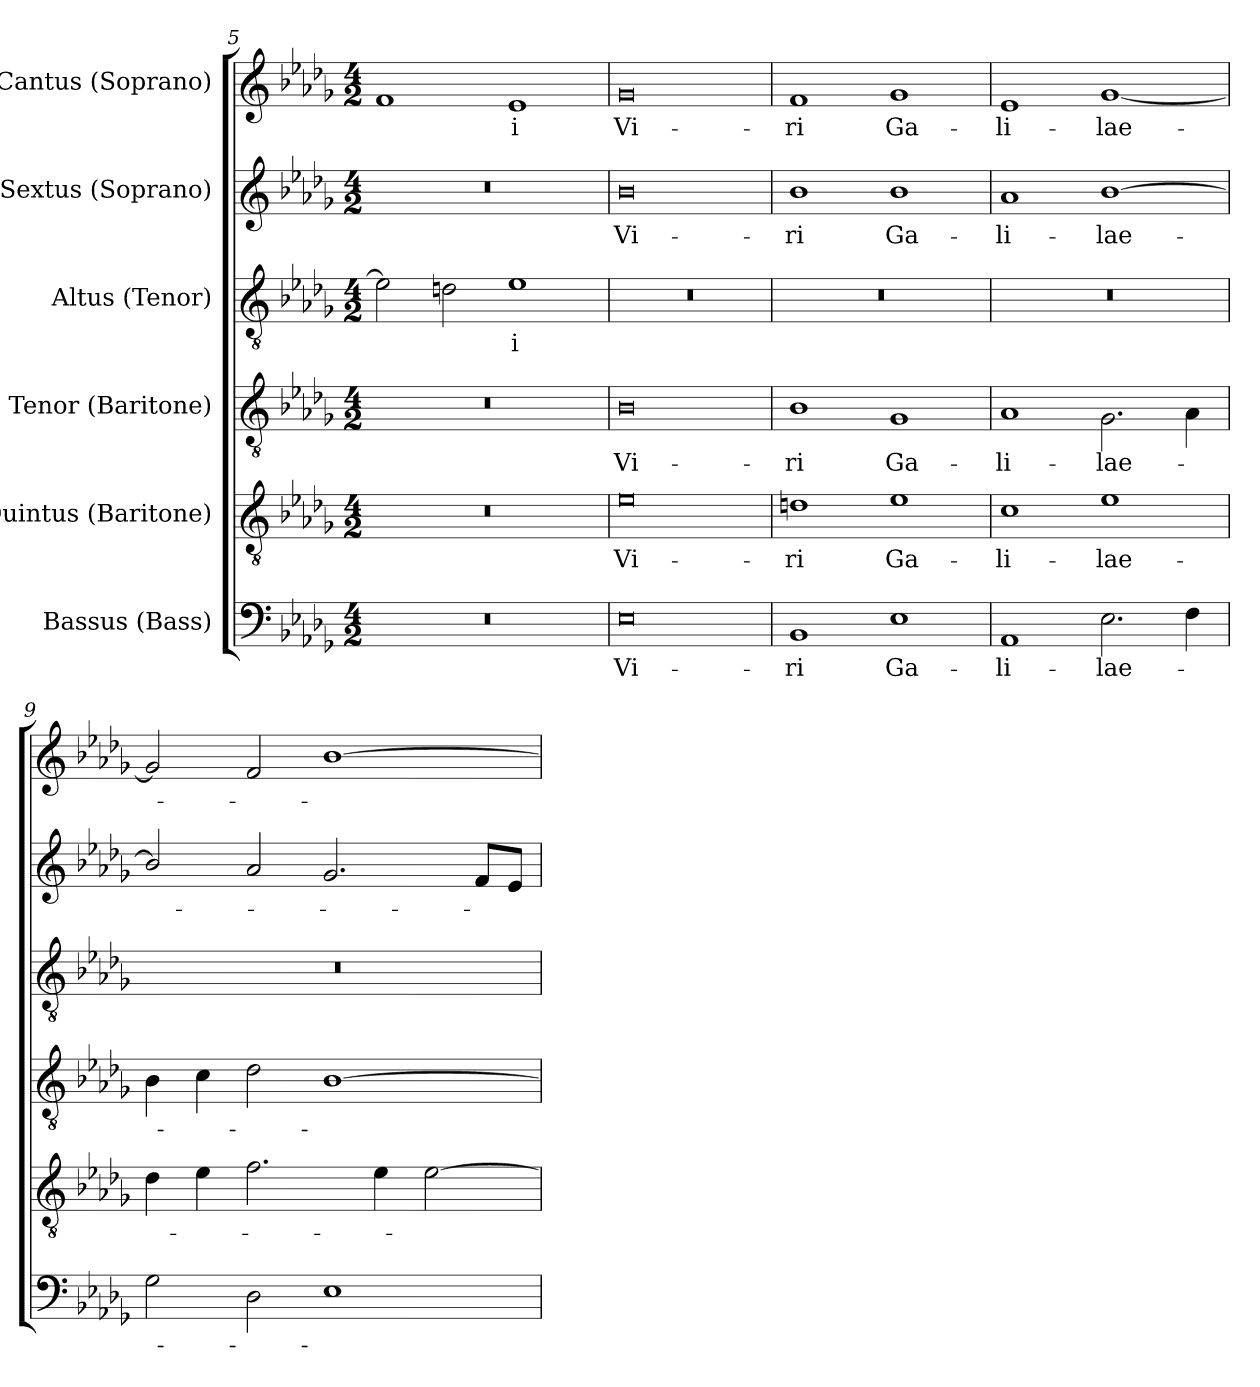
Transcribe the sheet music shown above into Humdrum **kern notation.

**kern	**text	**kern	**text	**kern	**text	**kern	**text	**kern	**text	**kern	**text
*part6	*part6	*part5	*part5	*part4	*part4	*part3	*part3	*part2	*part2	*part1	*part1
*staff6	*staff6	*staff5	*staff5	*staff4	*staff4	*staff3	*staff3	*staff2	*staff2	*staff1	*staff1
*I"Bassus (Bass)	*	*I"Quintus (Baritone)	*	*I"Tenor (Baritone)	*	*I"Altus (Tenor)	*	*I"Sextus (Soprano)	*	*I"Cantus (Soprano)	*
*clefF4	*	*clefGv2	*	*clefGv2	*	*clefGv2	*	*clefG2	*	*clefG2	*
*	*	*ITrd7c12	*	*ITrd7c12	*	*ITrd7c12	*	*	*	*	*
*k[b-e-a-d-g-]	*	*k[b-e-a-d-g-]	*	*k[b-e-a-d-g-]	*	*k[b-e-a-d-g-]	*	*k[b-e-a-d-g-]	*	*k[b-e-a-d-g-]	*
*D-:	*	*D-:	*	*D-:	*	*D-:	*	*D-:	*	*D-:	*
*M4/2	*	*M4/2	*	*M4/2	*	*M4/2	*	*M4/2	*	*M4/2	*
=5	=5	=5	=5	=5	=5	=5	=5	=5	=5	=5	=5
!LO:N:vis=1	!	!LO:N:vis=1	!	!LO:N:vis=1	!	!	!	!LO:N:vis=1	!	!	!
0r	.	0r	.	0r	.	2E-i\]	.	0r	.	1fi	.
.	.	.	.	.	.	2Dni\	.	.	.	.	.
!	!	!	!	!	!	!	!LO:LY:b:color=#000000	!	!	!	!
!	!	!	!	!	!	!	!	!	!	!	!LO:LY:b:color=#000000
.	.	.	.	.	.	1E-i	-i	.	.	1e-i	-i
=6	=6	=6	=6	=6	=6	=6	=6	=6	=6	=6	=6
!	!LO:LY:b:color=#000000	!	!	!	!	!	!	!	!	!	!
!	!	!	!LO:LY:b:color=#000000	!	!	!	!	!	!	!	!
!	!	!	!	!	!LO:LY:b:color=#000000	!LO:N:vis=1	!	!	!	!	!
!	!	!	!	!	!	!	!	!	!LO:LY:b:color=#000000	!	!
!	!	!	!	!	!	!	!	!	!	!	!LO:LY:b:color=#000000
0E-i	Vi-	0E-i	Vi-	0BB-i	Vi-	0r	.	0b-i	Vi-	0g-i	Vi-
!!LO:LB:g=z
=7	=7	=7	=7	=7	=7	=7	=7	=7	=7	=7	=7
!	!LO:LY:b:color=#000000	!	!	!	!	!	!	!	!	!	!
!	!	!	!LO:LY:b:color=#000000	!	!	!	!	!	!	!	!
!	!	!	!	!	!LO:LY:b:color=#000000	!LO:N:vis=1	!	!	!	!	!
!	!	!	!	!	!	!	!	!	!LO:LY:b:color=#000000	!	!
!	!	!	!	!	!	!	!	!	!	!	!LO:LY:b:color=#000000
1BB-i	-ri	1Dni	-ri	1BB-i	-ri	0r	.	1b-i	-ri	1fi	-ri
!	!LO:LY:b:color=#000000	!	!	!	!	!	!	!	!	!	!
!	!	!	!LO:LY:b:color=#000000	!	!	!	!	!	!	!	!
!	!	!	!	!	!LO:LY:b:color=#000000	!	!	!	!	!	!
!	!	!	!	!	!	!	!	!	!LO:LY:b:color=#000000	!	!
!	!	!	!	!	!	!	!	!	!	!	!LO:LY:b:color=#000000
1E-i	Ga-	1E-i	Ga-	1GG-i	Ga-	.	.	1b-i	Ga-	1g-i	Ga-
=8	=8	=8	=8	=8	=8	=8	=8	=8	=8	=8	=8
!	!LO:LY:b:color=#000000	!	!	!	!	!	!	!	!	!	!
!	!	!	!LO:LY:b:color=#000000	!	!	!	!	!	!	!	!
!	!	!	!	!	!LO:LY:b:color=#000000	!LO:N:vis=1	!	!	!	!	!
!	!	!	!	!	!	!	!	!	!LO:LY:b:color=#000000	!	!
!	!	!	!	!	!	!	!	!	!	!	!LO:LY:b:color=#000000
1AA-i	-li-	1Ci	-li-	1AA-i	-li-	0r	.	1a-i	-li-	1e-i	-li-
!	!LO:LY:b:color=#000000	!	!	!	!	!	!	!	!	!	!
!	!	!	!LO:LY:b:color=#000000	!	!	!	!	!	!	!	!
!	!	!	!	!	!LO:LY:b:color=#000000	!	!	!	!	!	!
!	!	!	!	!	!	!	!	!	!LO:LY:b:color=#000000	!	!
!	!	!	!	!	!	!	!	!	!	!	!LO:LY:b:color=#000000
2.E-i\	-lae-	1E-i	-lae-	2.GG-i\	-lae-	.	.	[1b-i	-lae-	[1g-i	-lae-
4Fi\	.	.	.	4AA-i\	.	.	.	.	.	.	.
=9	=9	=9	=9	=9	=9	=9	=9	=9	=9	=9	=9
!	!	!	!	!	!	!LO:N:vis=1	!	!	!	!	!
2G-i\	.	4D-i\	.	4BB-i\	.	0r	.	2b-i/]	.	2g-i/]	.
.	.	4E-i\	.	4Ci\	.	.	.	.	.	.	.
2D-i\	.	2.Fi\	.	2D-i\	.	.	.	2a-i/	.	2fi/	.
1E-i	.	.	.	[1BB-i	.	.	.	2.g-i/	.	[1b-i	.
.	.	4E-i\	.	.	.	.	.	.	.	.	.
.	.	[2E-i\	.	.	.	.	.	.	.	.	.
.	.	.	.	.	.	.	.	8fi/L	.	.	.
.	.	.	.	.	.	.	.	8e-i/J	.	.	.
=	=	=	=	=	=	=	=	=	=	=	=
*-	*-	*-	*-	*-	*-	*-	*-	*-	*-	*-	*-
